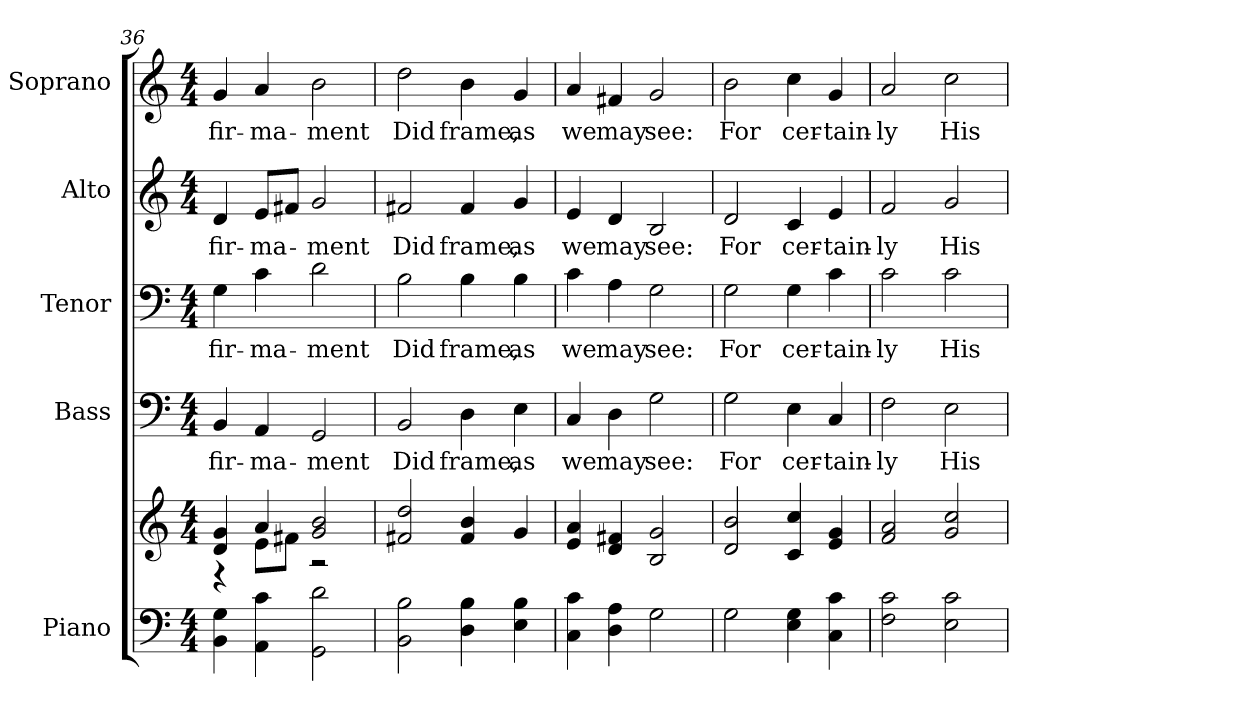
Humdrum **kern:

**kern	**kern	**kern	**text	**kern	**text	**kern	**text	**kern	**text
*part5	*part5	*part4	*part4	*part3	*part3	*part2	*part2	*part1	*part1
*staff6	*staff5	*staff4	*staff4	*staff3	*staff3	*staff2	*staff2	*staff1	*staff1
*I"Piano	*	*I"Bass	*	*I"Tenor	*	*I"Alto	*	*I"Soprano	*
*I'Pno.	*	*I'B.	*	*I'T.	*	*I'A.	*	*I'S.	*
*clefF4	*clefG2	*clefF4	*	*clefF4	*	*clefG2	*	*clefG2	*
*k[]	*k[]	*k[]	*	*k[]	*	*k[]	*	*k[]	*
*C:	*C:	*C:	*	*C:	*	*C:	*	*C:	*
*M4/4	*M4/4	*M4/4	*	*M4/4	*	*M4/4	*	*M4/4	*
=36	=36	=36	=36	=36	=36	=36	=36	=36	=36
*	*^	*	*	*	*	*	*	*	*
!	!	!	!	!LO:LY:b:color=#000000	!	!	!	!	!	!
!	!	!	!	!	!	!LO:LY:b:color=#000000	!	!	!	!
!	!	!	!	!	!	!	!	!LO:LY:b:color=#000000	!	!
!	!	!	!	!	!	!	!	!	!	!LO:LY:b:color=#000000
4BBi\ 4Gi	4di/ 4gi	4r	4BBi/	fir-	4Gi\	fir-	4di/	fir-	4gi/	fir-
!	!	!	!	!LO:LY:b:color=#000000	!	!	!	!	!	!
!	!	!	!	!	!	!LO:LY:b:color=#000000	!	!	!	!
!	!	!	!	!	!	!	!	!LO:LY:b:color=#000000	!	!
!	!	!	!	!	!	!	!	!	!	!LO:LY:b:color=#000000
4AAi\ 4ci	4ai/	8ei\L	4AAi/	-ma-	4ci\	-ma-	8ei/L	-ma-	4ai/	-ma-
.	.	8f#Xi\J	.	.	.	.	8f#Xi/J	.	.	.
!	!	!	!	!LO:LY:b:color=#000000	!	!	!	!	!	!
!	!	!	!	!	!	!LO:LY:b:color=#000000	!	!	!	!
!	!	!	!	!	!	!	!	!LO:LY:b:color=#000000	!	!
!	!	!	!	!	!	!	!	!	!	!LO:LY:b:color=#000000
2GGi\ 2di	2gi/ 2bi	2r	2GGi/	-ment	2di\	-ment	2gi/	-ment	2bi\	-ment
*	*v	*v	*	*	*	*	*	*	*	*
!!LO:PB:g=z
=37	=37	=37	=37	=37	=37	=37	=37	=37	=37
*	*^	*	*	*	*	*	*	*	*
!	!	!	!	!LO:LY:b:color=#000000	!	!	!	!	!	!
*	*v	*v	*	*	*	*	*	*	*	*
*	*^	*	*	*	*	*	*	*	*
!	!	!	!	!	!	!LO:LY:b:color=#000000	!	!	!	!
*	*v	*v	*	*	*	*	*	*	*	*
*	*^	*	*	*	*	*	*	*	*
!	!	!	!	!	!	!	!	!LO:LY:b:color=#000000	!	!
*	*v	*v	*	*	*	*	*	*	*	*
*	*^	*	*	*	*	*	*	*	*
!	!	!	!	!	!	!	!	!	!	!LO:LY:b:color=#000000
*	*v	*v	*	*	*	*	*	*	*	*
2BBi\ 2Bi	2f#Xi/ 2ddi	2BBi/	Did	2Bi\	Did	2f#Xi/	Did	2ddi\	Did
!	!	!	!LO:LY:b:color=#000000	!	!	!	!	!	!
!	!	!	!	!	!LO:LY:b:color=#000000	!	!	!	!
!	!	!	!	!	!	!	!LO:LY:b:color=#000000	!	!
!	!	!	!	!	!	!	!	!	!LO:LY:b:color=#000000
4Di\ 4Bi	4f#i/ 4bi	4Di\	frame,	4Bi\	frame,	4f#i/	frame,	4bi\	frame,
!	!	!	!LO:LY:b:color=#000000	!	!	!	!	!	!
!	!	!	!	!	!LO:LY:b:color=#000000	!	!	!	!
!	!	!	!	!	!	!	!LO:LY:b:color=#000000	!	!
!	!	!	!	!	!	!	!	!	!LO:LY:b:color=#000000
4Ei\ 4Bi	4gi/	4Ei\	as	4Bi\	as	4gi/	as	4gi/	as
=38	=38	=38	=38	=38	=38	=38	=38	=38	=38
!	!	!	!LO:LY:b:color=#000000	!	!	!	!	!	!
!	!	!	!	!	!LO:LY:b:color=#000000	!	!	!	!
!	!	!	!	!	!	!	!LO:LY:b:color=#000000	!	!
!	!	!	!	!	!	!	!	!	!LO:LY:b:color=#000000
4Ci\ 4ci	4ei/ 4ai	4Ci/	we	4ci\	we	4ei/	we	4ai/	we
!	!	!	!LO:LY:b:color=#000000	!	!	!	!	!	!
!	!	!	!	!	!LO:LY:b:color=#000000	!	!	!	!
!	!	!	!	!	!	!	!LO:LY:b:color=#000000	!	!
!	!	!	!	!	!	!	!	!	!LO:LY:b:color=#000000
4Di\ 4Ai	4di/ 4f#Xi	4Di\	may	4Ai\	may	4di/	may	4f#Xi/	may
!	!	!	!LO:LY:b:color=#000000	!	!	!	!	!	!
!	!	!	!	!	!LO:LY:b:color=#000000	!	!	!	!
!	!	!	!	!	!	!	!LO:LY:b:color=#000000	!	!
!	!	!	!	!	!	!	!	!	!LO:LY:b:color=#000000
2Gi\	2Bi/ 2gi	2Gi\	see:	2Gi\	see:	2Bi/	see:	2gi/	see:
!!LO:PB:g=z
=39	=39	=39	=39	=39	=39	=39	=39	=39	=39
!	!	!	!LO:LY:b:color=#000000	!	!	!	!	!	!
!	!	!	!	!	!LO:LY:b:color=#000000	!	!	!	!
!	!	!	!	!	!	!	!LO:LY:b:color=#000000	!	!
!	!	!	!	!	!	!	!	!	!LO:LY:b:color=#000000
2Gi\	2di/ 2bi	2Gi\	For	2Gi\	For	2di/	For	2bi\	For
!	!	!	!LO:LY:b:color=#000000	!	!	!	!	!	!
!	!	!	!	!	!LO:LY:b:color=#000000	!	!	!	!
!	!	!	!	!	!	!	!LO:LY:b:color=#000000	!	!
!	!	!	!	!	!	!	!	!	!LO:LY:b:color=#000000
4Ei\ 4Gi	4ci/ 4cci	4Ei\	cer-	4Gi\	cer-	4ci/	cer-	4cci\	cer-
!	!	!	!LO:LY:b:color=#000000	!	!	!	!	!	!
!	!	!	!	!	!LO:LY:b:color=#000000	!	!	!	!
!	!	!	!	!	!	!	!LO:LY:b:color=#000000	!	!
!	!	!	!	!	!	!	!	!	!LO:LY:b:color=#000000
4Ci\ 4ci	4ei/ 4gi	4Ci/	-tain-	4ci\	-tain-	4ei/	-tain-	4gi/	-tain-
=40	=40	=40	=40	=40	=40	=40	=40	=40	=40
!	!	!	!LO:LY:b:color=#000000	!	!	!	!	!	!
!	!	!	!	!	!LO:LY:b:color=#000000	!	!	!	!
!	!	!	!	!	!	!	!LO:LY:b:color=#000000	!	!
!	!	!	!	!	!	!	!	!	!LO:LY:b:color=#000000
2Fi\ 2ci	2fi/ 2ai	2Fi\	-ly	2ci\	-ly	2fi/	-ly	2ai/	-ly
!	!	!	!LO:LY:b:color=#000000	!	!	!	!	!	!
!	!	!	!	!	!LO:LY:b:color=#000000	!	!	!	!
!	!	!	!	!	!	!	!LO:LY:b:color=#000000	!	!
!	!	!	!	!	!	!	!	!	!LO:LY:b:color=#000000
2Ei\ 2ci	2gi/ 2cci	2Ei\	His	2ci\	His	2gi/	His	2cci\	His
=	=	=	=	=	=	=	=	=	=
*-	*-	*-	*-	*-	*-	*-	*-	*-	*-
